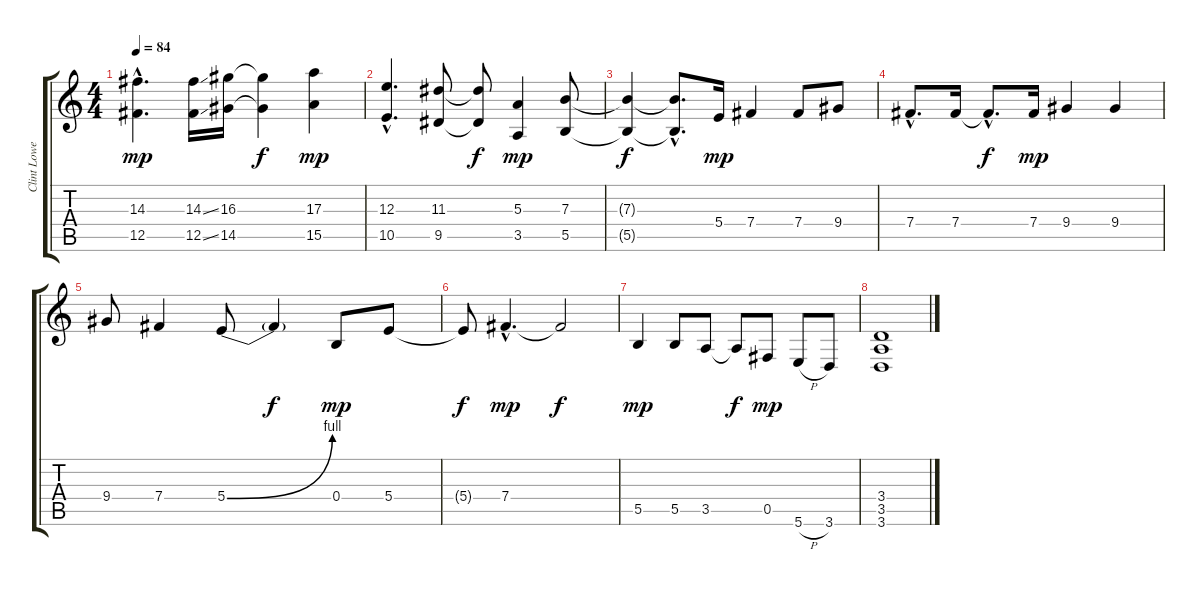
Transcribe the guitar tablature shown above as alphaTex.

\track ("Clint Lowery - Guitar" "Clint Lowe") {instrument distortionguitar}
\staff {score tabs}
\tuning (Db4 Ab3 E3 B2 Gb2 B1) {hide}
\ts (4 4)
\tempo 84
\clef g2
\ks c
(14.3{hac} 12.5{hac}).4{d dy mp} (14.3{ss} 12.5{ss}).16 (16.3 14.5).16 (16.3{t} 14.5{t}).4{dy f} (17.3 15.5).4{dy mp} |
(12.3{hac} 10.5{hac}).4{d} (11.3 9.5).8 (11.3{t} 9.5{t}).8{dy f} (5.3 3.5).4{dy mp} (7.3 5.5).8 |
(7.3{t} 5.5{t}).4{dy f} (7.3{hac t} 5.5{hac t}).8{d} 5.4.16{dy mp} 7.4.4 7.4.8 9.4.8 |
7.4{hac}.8{d} 7.4.16 7.4{hac t}.8{d dy f} 7.4.16{dy mp} 9.4.4 9.4.4 |
9.4.8 7.4.4 5.4{be (bend 0 0 60 4)}.8 5.4{t}.4{dy f} 0.4.8{dy mp} 5.4.8 |
5.4{t}.8{dy f} 7.4{hac}.4{d dy mp} 7.4{t}.2{dy f} |
5.5.4{dy mp} 5.5.8 3.5.8 3.5{t}.8{dy f} 0.5.8{dy mp} 5.6{h}.8 3.6.8 |
(3.4 3.5 3.6).1
